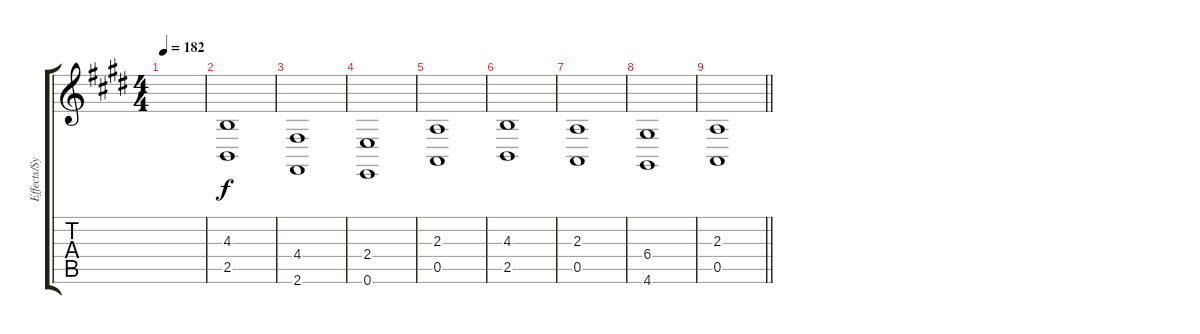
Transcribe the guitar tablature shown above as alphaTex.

\track ("Effects/Synth" "Effects/Sy") {instrument taikodrum}
\staff {score tabs}
\tuning (Db6 B3 G3 D3 A2 E2) {hide}
\ts (4 4)
\tempo 182
\clef g2
\ks c#minor
|
(4.3 2.5).1{volume 16 instrument synthstrings2} |
(4.4 2.6).1 |
(2.4 0.6).1 |
(2.3 0.5).1 |
(4.3 2.5).1 |
(2.3 0.5).1 |
(6.4 4.6).1 |
\barLineRight lightlight
(2.3 0.5).1
